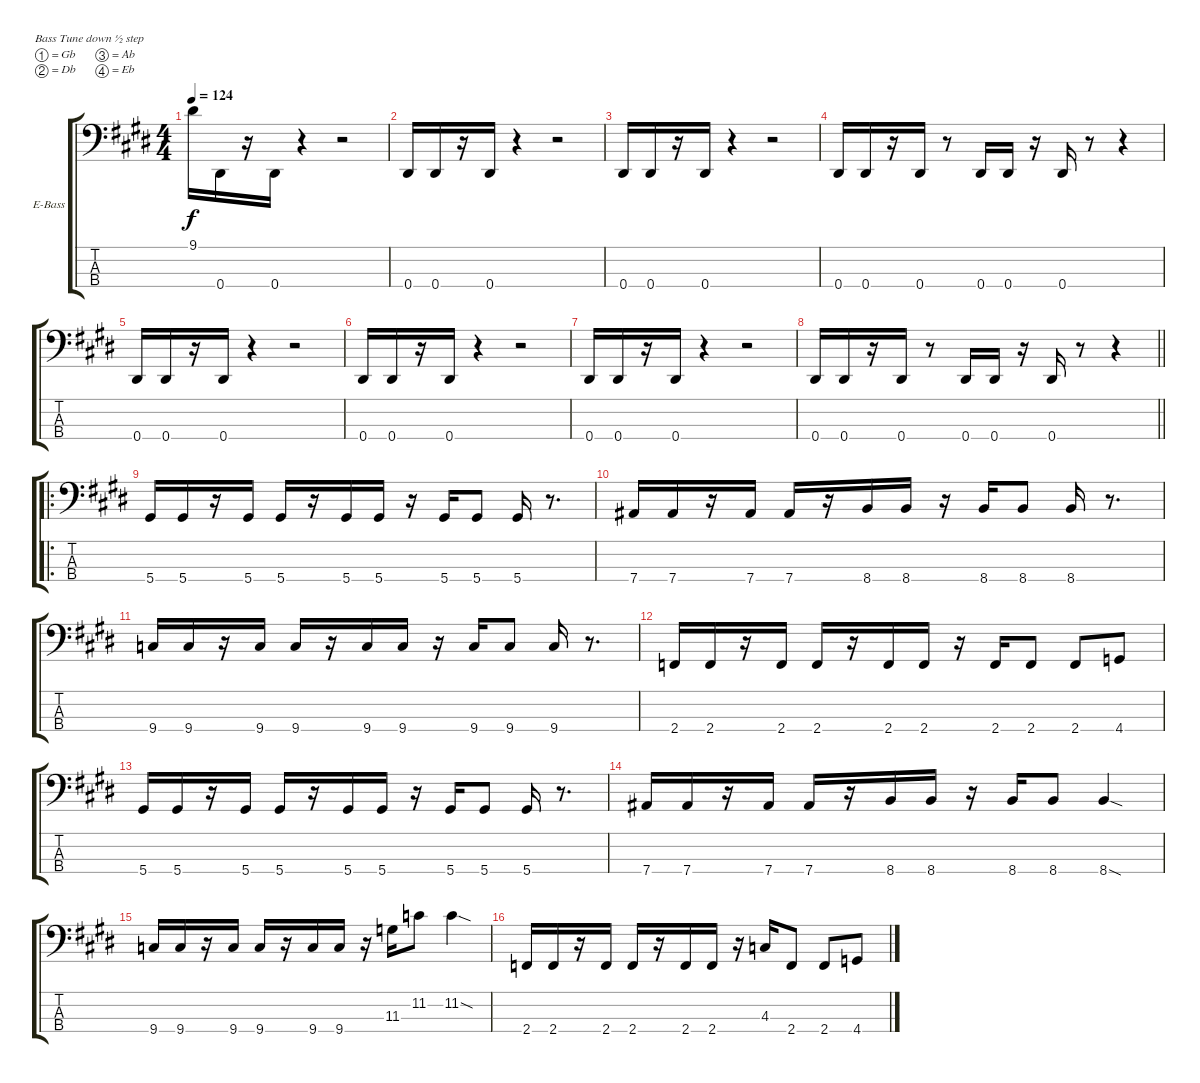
\bracketExtendMode groupsimilarinstruments
\firstSystemTrackNameOrientation horizontal
\otherSystemsTrackNameOrientation horizontal
\track ("Untitled" "E-Bass") {instrument electricbassfinger}
\staff {score tabs}
\tuning (Gb2 Db2 Ab1 Eb1)
\ts (4 4)
\tempo 124
\clef f4
\ks c#minor
9.1.16{dy f} 0.4.16 r.16 0.4.16 r.4 r.2 |
0.4.16 0.4.16 r.16 0.4.16 r.4 r.2 |
0.4.16 0.4.16 r.16 0.4.16 r.4 r.2 |
0.4.16 0.4.16 r.16 0.4.16 r.8 0.4.16 0.4.16 r.16 0.4.16 r.8 r.4 |
0.4.16 0.4.16 r.16 0.4.16 r.4 r.2 |
0.4.16 0.4.16 r.16 0.4.16 r.4 r.2 |
0.4.16 0.4.16 r.16 0.4.16 r.4 r.2 |
\barLineRight lightlight
0.4.16 0.4.16 r.16 0.4.16 r.8 0.4.16 0.4.16 r.16 0.4.16 r.8 r.4 |
\ro
5.4.16 5.4.16 r.16 5.4.16 5.4.16 r.16 5.4.16 5.4.16 r.16 5.4.16 5.4.8 5.4.16 r.8{d} |
7.4.16 7.4.16 r.16 7.4.16 7.4.16 r.16 8.4.16 8.4.16 r.16 8.4.16 8.4.8 8.4.16 r.8{d} |
9.4.16 9.4.16 r.16 9.4.16 9.4.16 r.16 9.4.16 9.4.16 r.16 9.4.16 9.4.8 9.4.16 r.8{d} |
2.4.16 2.4.16 r.16 2.4.16 2.4.16 r.16 2.4.16 2.4.16 r.16 2.4.16 2.4.8 2.4.8 4.4.8 |
5.4.16 5.4.16 r.16 5.4.16 5.4.16 r.16 5.4.16 5.4.16 r.16 5.4.16 5.4.8 5.4.16 r.8{d} |
7.4.16 7.4.16 r.16 7.4.16 7.4.16 r.16 8.4.16 8.4.16 r.16 8.4.16 8.4.8 8.4{sod}.4 |
9.4.16 9.4.16 r.16 9.4.16 9.4.16 r.16 9.4.16 9.4.16 r.16 11.3.16 11.2.8 11.2{sod}.4 |
2.4.16 2.4.16 r.16 2.4.16 2.4.16 r.16 2.4.16 2.4.16 r.16 4.3.16 2.4.8 2.4.8 4.4.8
